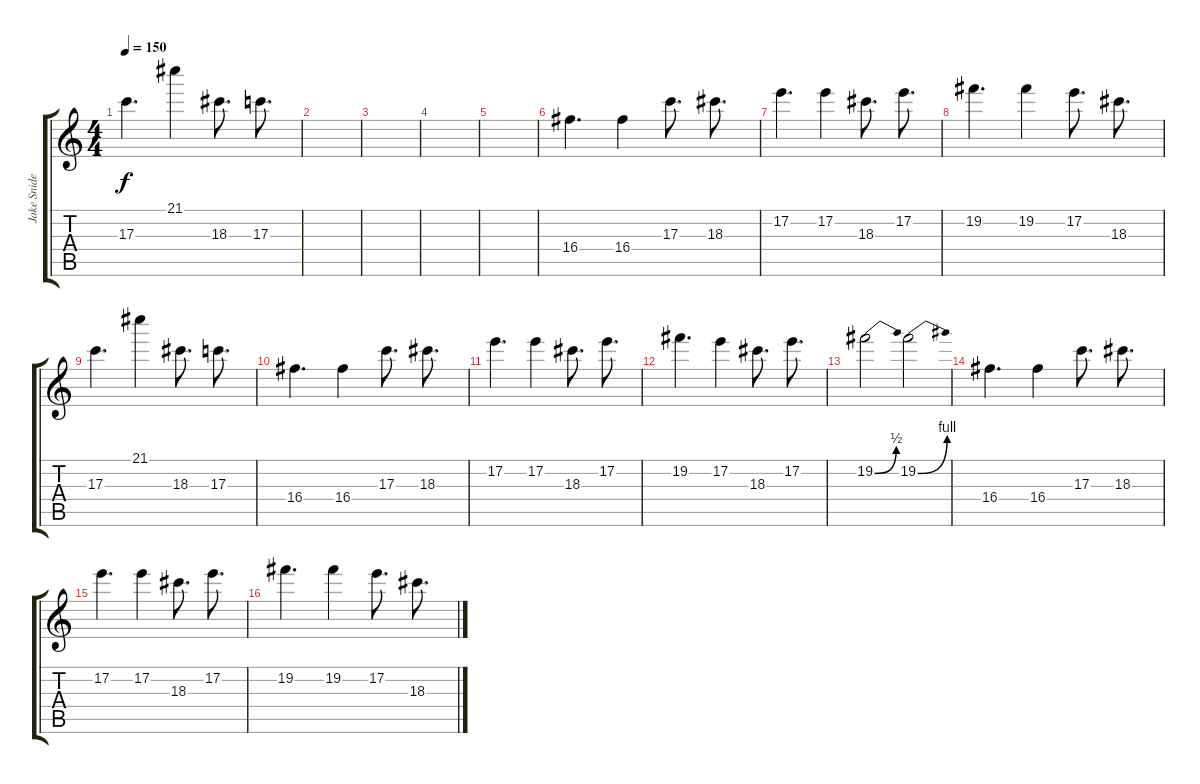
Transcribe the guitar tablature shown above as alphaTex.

\track ("Jake Snider" "Jake Snide") {instrument electricguitarjazz}
\staff {score tabs}
\tuning (E4 B3 G3 D3 A2 D2) {hide}
\ts (4 4)
\tempo 150
\clef g2
\ks c
17.3.4{d dy f} 21.1.4 18.3.8{d} 17.3.8{d} |
|
|
|
|
16.4.4{d} 16.4.4 17.3.8{d} 18.3.8{d} |
17.2.4{d} 17.2.4 18.3.8{d} 17.2.8{d} |
19.2.4{d} 19.2.4 17.2.8{d} 18.3.8{d} |
17.3.4{d} 21.1.4 18.3.8{d} 17.3.8{d} |
16.4.4{d} 16.4.4 17.3.8{d} 18.3.8{d} |
17.2.4{d} 17.2.4 18.3.8{d} 17.2.8{d} |
19.2.4{d} 17.2.4 18.3.8{d} 17.2.8{d} |
19.2{be (bend 0 0 60 2)}.2 19.2{be (bend 0 0 60 4)}.2 |
16.4.4{d} 16.4.4 17.3.8{d} 18.3.8{d} |
17.2.4{d} 17.2.4 18.3.8{d} 17.2.8{d} |
19.2.4{d} 19.2.4 17.2.8{d} 18.3.8{d}
